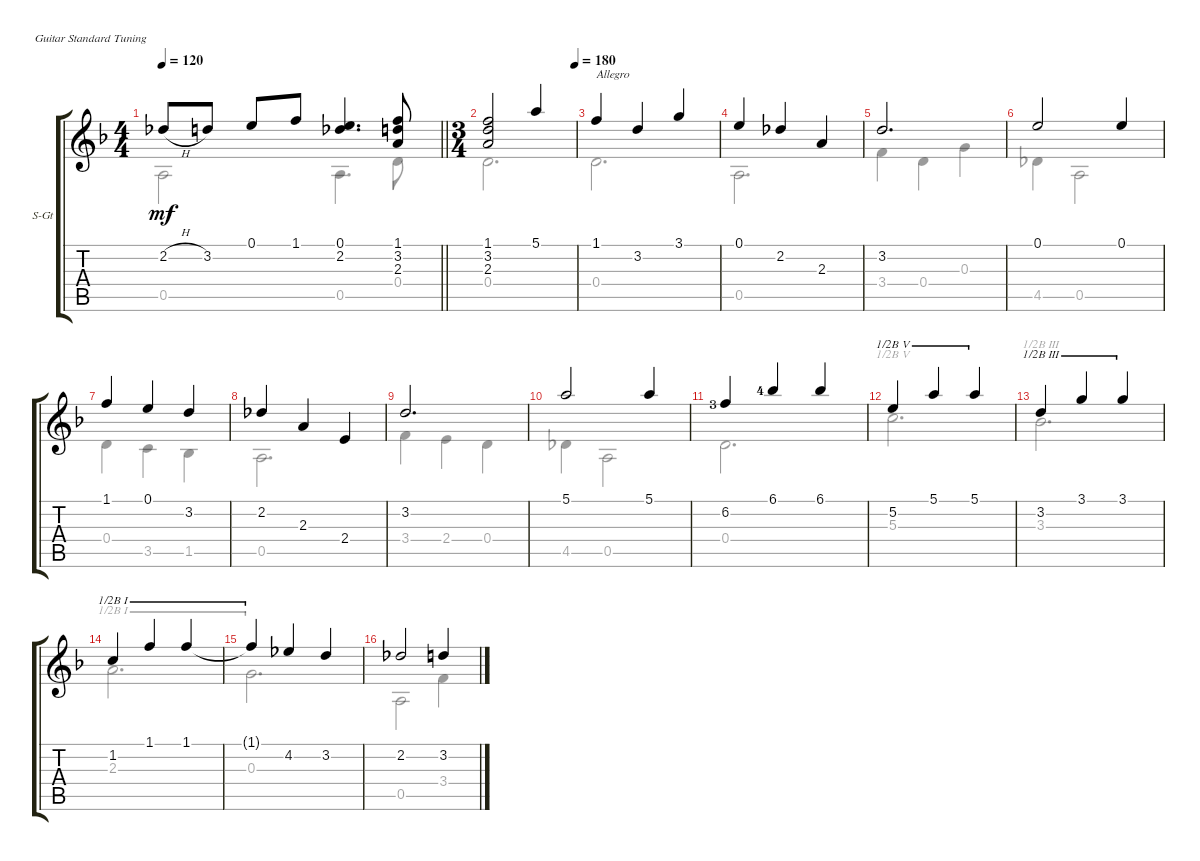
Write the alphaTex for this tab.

\defaultSystemsLayout 4
\bracketExtendMode groupsimilarinstruments
\firstSystemTrackNameOrientation horizontal
\otherSystemsTrackNameOrientation horizontal
\track ("Steel Guitar" "S-Gt") {instrument acousticguitarsteel}
\staff {score tabs}
\tuning (E4 B3 G3 D3 A2 E2)
\voice
\ts (4 4)
\tempo 120
\clef g2
\barLineRight lightlight
\ks dminor
2.2{h}.8{dy mf} 3.2.8 0.1.8 1.1.8 (0.1 2.2).4{d} (1.1 3.2 2.3).8 |
\ts (3 4)
\tempo (180 0.99375)
(1.1 3.2 2.3).2 5.1.4 |
1.1.4{txt "Allegro"} 3.2.4 3.1.4 |
0.1.4 2.2.4 2.3.4 |
3.2.2{d} |
0.1.2 0.1.4 |
1.1.4 0.1.4 3.2.4 |
2.2.4 2.3.4 2.4.4 |
3.2.2{d} |
5.1.2 5.1.4 |
6.2{lf 4}.4 6.1{lf 5}.4 6.1.4 |
5.2.4{barre (5 half)} 5.1.4{barre (5 half)} 5.1.4{barre (5 half)} |
3.2.4{barre (3 half)} 3.1.4{barre (3 half)} 3.1.4{barre (3 half)} |
1.2.4{barre (1 half)} 1.1.4{barre (1 half)} 1.1.4{barre (1 half)} |
1.1{t}.4{barre (1 half)} 4.2.4 3.2.4 |
2.2.2 3.2.4
\voice
\clef g2
\ottava regular
\simile none
\barLineRight lightlight
\ks dminor
0.5.2{dy mf} 0.5.4{d} 0.4.8 |
0.4.2{d} |
0.4.2{d} |
0.5.2{d} |
3.4.4 0.4.4 0.3.4 |
4.5.4 0.5.2 |
0.4.4 3.5.4 1.5.4 |
0.5.2{d} |
3.4.4 2.4.4 0.4.4 |
4.5.4 0.5.2 |
0.4.2{d} |
5.3.2{d barre (5 half)} |
3.3.2{d barre (3 half)} |
2.3.2{d barre (1 half)} |
0.3.2{d barre (1 half)} |
0.5.2 3.4.4
